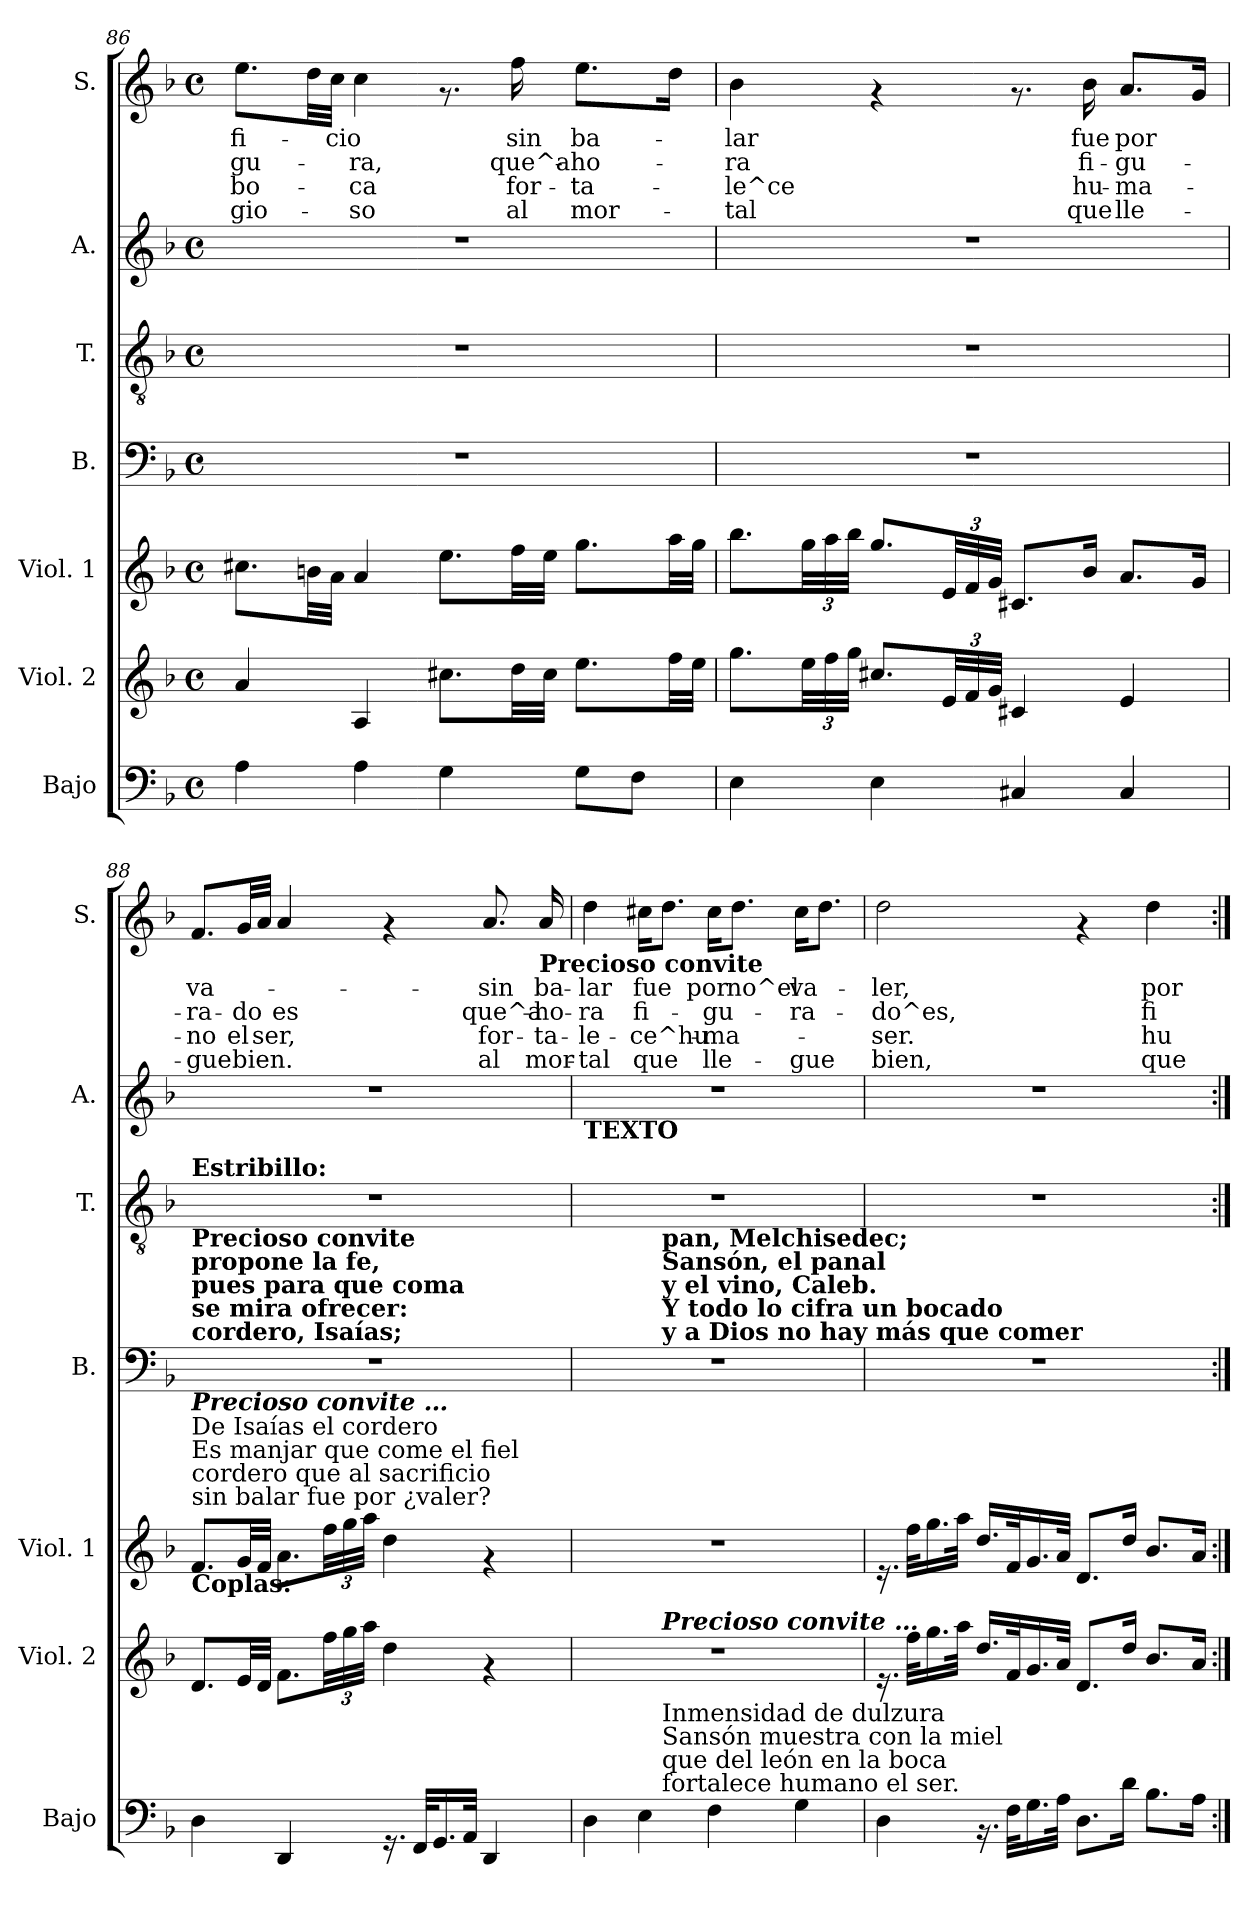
**kern	**kern	**kern	**kern	**kern	**kern	**kern	**text	**text	**text	**text
*part7	*part6	*part5	*part4	*part3	*part2	*part1	*part1	*part1	*part1	*part1
*staff7	*staff6	*staff5	*staff4	*staff3	*staff2	*staff1	*staff1	*staff1	*staff1	*staff1
*I"Bajo	*I"Viol. 2	*I"Viol. 1	*I"B.	*I"T.	*I"A.	*I"S.	*	*	*	*
*I'Bajo	*I'Viol. 2	*I'Viol. 1	*I'B.	*I'T.	*I'A.	*I'S.	*	*	*	*
*clefF4	*clefG2	*clefG2	*clefF4	*clefGv2	*clefG2	*clefG2	*	*	*	*
*ITrd7c12	*	*	*	*	*	*	*	*	*	*
*k[b-]	*k[b-]	*k[b-]	*k[b-]	*k[b-]	*k[b-]	*k[b-]	*	*	*	*
*F:	*F:	*F:	*F:	*F:	*F:	*F:	*	*	*	*
*M4/4	*M4/4	*M4/4	*M4/4	*M4/4	*M4/4	*M4/4	*	*	*	*
*met(c)	*met(c)	*met(c)	*met(c)	*met(c)	*met(c)	*met(c)	*	*	*	*
=86	=86	=86	=86	=86	=86	=86	=86	=86	=86	=86
!	!	!	!	!	!	!	!LO:LY:b	!LO:LY:b	!LO:LY:b	!LO:LY:b
4AA\	4a/	8.cc#X\L	1r	1r	1r	8.ee\L	-fi-	-gu-	bo-	-gio-
.	.	32bn\LL	.	.	.	32dd\LL	.	.	.	.
!	!	!	!	!	!	!	!LO:LY:b	!	!	!
.	.	32a\JJJ	.	.	.	32cc\JJJ	-cio	.	.	.
!	!	!	!	!	!	!	!	!LO:LY:b	!LO:LY:b	!LO:LY:b
4AA\	4A/	4a/	.	.	.	4cc\	.	-ra,	-ca	-so
4GG\	8.cc#X\L	8.ee\L	.	.	.	8.rf	.	.	.	.
!	!	!	!	!	!	!	!LO:LY:b	!LO:LY:b	!LO:LY:b	!LO:LY:b
.	32dd\LL	32ff\LL	.	.	.	16ff\	sin	que^a-	for-	al
.	32cc#\JJJ	32ee\JJJ	.	.	.	.	.	.	.	.
!	!	!	!	!	!	!	!LO:LY:b	!LO:LY:b	!LO:LY:b	!LO:LY:b
8GG\L	8.ee\L	8.gg\L	.	.	.	8.ee\L	ba-	-ho-	-ta-	mor-
8FF\J	.	.	.	.	.	.	.	.	.	.
.	32ff\LL	32aa\LL	.	.	.	16dd\Jk	.	.	.	.
.	32ee\JJJ	32gg\JJJ	.	.	.	.	.	.	.	.
=87	=87	=87	=87	=87	=87	=87	=87	=87	=87	=87
!	!	!	!	!	!	!	!LO:LY:b	!LO:LY:b	!LO:LY:b	!LO:LY:b
4EE\	8.gg\L	8.bb-\L	1r	1r	1r	4b-\	-lar	-ra	-le^ce	-tal
*	*Xbrackettup	*Xbrackettup	*	*	*	*	*	*	*	*
.	48ee\LL	48gg\LL	.	.	.	.	.	.	.	.
.	48ff\	48aa\	.	.	.	.	.	.	.	.
.	48gg\JJJ	48bb-\JJJ	.	.	.	.	.	.	.	.
4EE\	8.cc#X/L	8.gg/L	.	.	.	4rf	.	.	.	.
.	48e/LL	48e/LL	.	.	.	.	.	.	.	.
.	48f/	48f/	.	.	.	.	.	.	.	.
.	48g/JJJ	48g/JJJ	.	.	.	.	.	.	.	.
4CC#X/	4c#X/	8.c#X/L	.	.	.	8.rf	.	.	.	.
!	!	!	!	!	!	!	!LO:LY:b	!LO:LY:b	!LO:LY:b	!LO:LY:b
.	.	16b-/Jk	.	.	.	16b-\	fue	fi-	hu-	que
!	!	!	!	!	!	!	!LO:LY:b	!LO:LY:b	!LO:LY:b	!LO:LY:b
4CC#/	4e/	8.a/L	.	.	.	8.a/L	por	-gu-	-ma-	lle-
.	.	16g/Jk	.	.	.	16g/Jk	.	.	.	.
!!LO:PB:g=z
=88	=88	=88	=88	=88	=88	=88	=88	=88	=88	=88
!	!	!	!	!LO:TX:a:B:t=Estribillo&colon;	!	!	!	!	!	!
!	!	!	!	!LO:TX:b:B:t=Precioso convite\npropone la fe,\npues para que coma\nse mira ofrecer&colon;\ncordero, Isaías;	!	!	!	!	!	!
!	!	!LO:TX:b:B:t=Coplas&colon;	!	!	!	!	!	!	!	!
!	!	!LO:TX:t=De Isaías el cordero\nEs manjar que come el fiel\ncordero que al sacrificio\nsin balar fue por ¿valer?	!	!	!	!	!	!	!	!
!	!	!LO:TX:Bi:t=Precioso convite …	!	!	!	!	!	!	!	!
!	!	!	!	!	!	!	!LO:LY:b	!LO:LY:b	!LO:LY:b	!LO:LY:b
4DD\	8.d/L	8.f/L	1r	1r	1r	8.f/L	va-	-ra-	-no	-gue
!	!	!	!	!	!	!	!	!LO:LY:b	!LO:LY:b	!LO:LY:b
.	32e/LL	32g/LL	.	.	.	32g/LL	.	-do	el	bien.
!	!	!	!	!	!	!	!	!	!LO:LY:b	!
.	32d/JJJ	32f/JJJ	.	.	.	32a/JJJ	.	.	ser,	.
!	!	!	!	!	!	!	!	!LO:LY:b	!	!
4DDD/	8.f\L	8.a\L	.	.	.	4a/	.	es	.	.
.	48ff\LL	48ff\LL	.	.	.	.	.	.	.	.
.	48gg\	48gg\	.	.	.	.	.	.	.	.
.	48aa\JJJ	48aa\JJJ	.	.	.	.	.	.	.	.
16.rGG	4dd\	4dd\	.	.	.	4rf	.	.	.	.
32FFF/KLL	.	.	.	.	.	.	.	.	.	.
16.GGG/	.	.	.	.	.	.	.	.	.	.
32AAA/JJk	.	.	.	.	.	.	.	.	.	.
!	!	!	!	!	!	!	!LO:LY:b	!LO:LY:b	!LO:LY:b	!LO:LY:b
4DDD/	4rf	4rf	.	.	.	8.a/	sin	que^a-	for-	al
!	!	!	!	!	!	!LO:TX:b:B:t=Precioso convite	!	!	!	!
!	!	!	!	!	!	!	!LO:LY:b	!LO:LY:b	!LO:LY:b	!LO:LY:b
.	.	.	.	.	.	16a/	ba-	-ho-	-ta-	mor-
=89	=89	=89	=89	=89	=89	=89	=89	=89	=89	=89
!	!	!	!	!	!LO:TX:b:B:t=TEXTO	!	!	!	!	!
!	!	!	!	!	!	!	!LO:LY:b	!LO:LY:b	!LO:LY:b	!LO:LY:b
*	*^	*	*	*^	*	*	*	*	*	*
4DD\	1r	4ryy	1r	1r	1r	4ryy	1r	4dd\	-lar	-ra	-le-	-tal
!	!	!	!	!	!	!	!	!	!LO:LY:b	!LO:LY:b	!LO:LY:b	!LO:LY:b
4EE\	.	16ryy	.	.	.	16ryy	.	16cc#X\KL	fue	fi-	-ce^hu-	que
!	!	!	!	!	!	!LO:TX:b:B:t=pan, Melchisedec;\nSansón, el panal\ny el vino, Caleb.\nY todo lo cifra un bocado\ny a Dios no hay más que comer	!	!	!	!	!	!
!	!	!LO:TX:b:t=Inmensidad de dulzura\nSansón muestra con la miel\nque del león en la boca\nfortalece humano el ser.	!	!	!	!	!	!	!	!	!	!
!	!	!LO:TX:Bi:t=Precioso convite …	!	!	!	!	!	!	!	!	!	!
.	.	2ryy	.	.	.	2ryy	.	8.dd\J	.	.	.	.
!	!	!	!	!	!	!	!	!	!LO:LY:b	!LO:LY:b	!LO:LY:b	!LO:LY:b
4FF\	.	.	.	.	.	.	.	16cc#\KL	por	-gu-	-ma-	lle-
!	!	!	!	!	!	!	!	!	!LO:LY:b	!	!	!
.	.	.	.	.	.	.	.	8.dd\J	no^el	.	.	.
!	!	!	!	!	!	!	!	!	!LO:LY:b	!LO:LY:b	!	!LO:LY:b
4GG\	.	.	.	.	.	.	.	16cc#\KL	va-	-ra-	.	-gue
.	.	8.ryy	.	.	.	8.ryy	.	8.dd\J	.	.	.	.
=90	=90	=90	=90	=90	=90	=90	=90	=90	=90	=90	=90	=90
!	!	!	!	!	!	!	!	!	!LO:LY:b	!LO:LY:b	!LO:LY:b	!LO:LY:b
*	*v	*v	*	*	*v	*v	*	*	*	*	*	*
4DD\	16.re	16.re	1r	1r	1r	2dd\	-ler,	-do^es,	-ser.	bien,
.	32ff\KLL	32ff\KLL	.	.	.	.	.	.	.	.
.	16.gg\	16.gg\	.	.	.	.	.	.	.	.
.	32aa\JJk	32aa\JJk	.	.	.	.	.	.	.	.
16.rAA	16.dd/LL	16.dd/LL	.	.	.	.	.	.	.	.
32FF\KLL	32f/k	32f/k	.	.	.	.	.	.	.	.
16.GG\	16.g/	16.g/	.	.	.	.	.	.	.	.
32AA\JJk	32a/JJk	32a/JJk	.	.	.	.	.	.	.	.
8.DD\L	8.d/L	8.d/L	.	.	.	4rf	.	.	.	.
16D\Jk	16dd/Jk	16dd/Jk	.	.	.	.	.	.	.	.
!	!	!	!	!	!	!	!LO:LY:b	!LO:LY:b	!LO:LY:b	!LO:LY:b
8.BB-\L	8.b-/L	8.b-/L	.	.	.	4dd\	por	fi-	hu-	que
16AA\Jk	16a/Jk	16a/Jk	.	.	.	.	.	.	.	.
=:|!	=:|!	=:|!	=:|!	=:|!	=:|!	=:|!	=:|!	=:|!	=:|!	=:|!
*-	*-	*-	*-	*-	*-	*-	*-	*-	*-	*-
